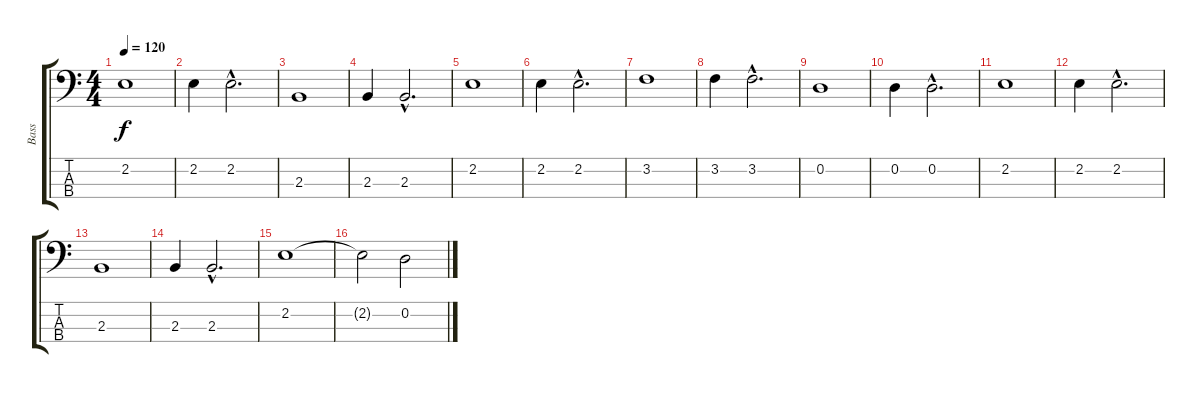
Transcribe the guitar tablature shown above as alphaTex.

\track ("Bass" "Bass") {instrument electricbassfinger}
\staff {score tabs}
\tuning (G2 D2 A1 E1) {hide}
\ts (4 4)
\tempo 120
\clef f4
\ks c
2.2.1{dy f} |
2.2.4 2.2{hac}.2{d} |
2.3.1 |
2.3.4 2.3{hac}.2{d} |
2.2.1 |
2.2.4 2.2{hac}.2{d} |
3.2.1 |
3.2.4 3.2{hac}.2{d} |
0.2.1 |
0.2.4 0.2{hac}.2{d} |
2.2.1 |
2.2.4 2.2{hac}.2{d} |
2.3.1 |
2.3.4 2.3{hac}.2{d} |
2.2.1 |
2.2{t}.2 0.2.2
